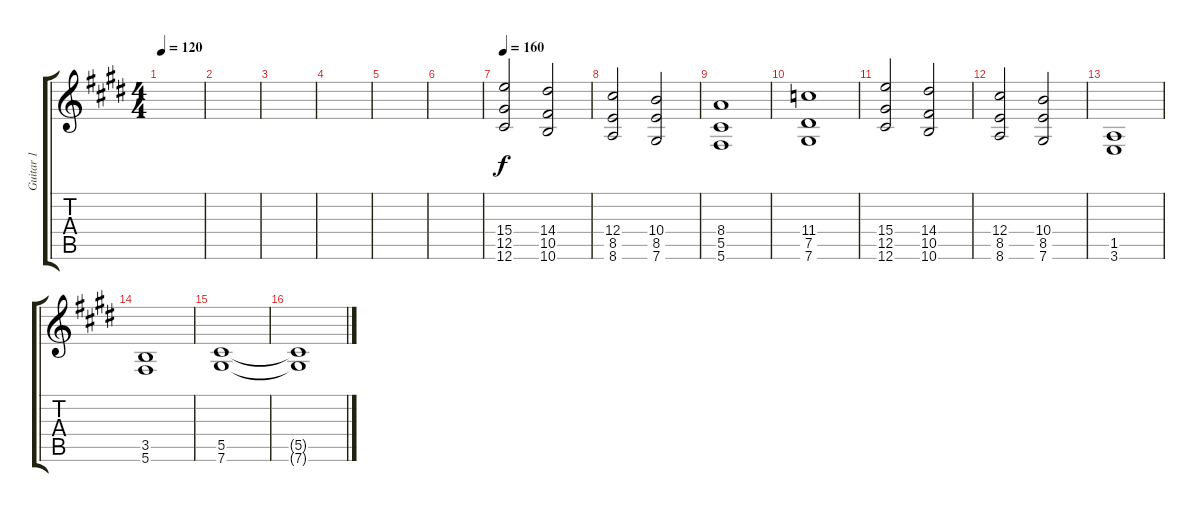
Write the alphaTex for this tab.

\track ("Guitar 1" "Guitar 1") {instrument overdrivenguitar}
\staff {score tabs}
\tuning (Eb4 Bb3 Gb3 Db3 Ab2 Db2) {hide}
\ts (4 4)
\tempo 120
\clef g2
\ks e
|
|
|
|
|
|
\tempo 160
(15.4 12.5 12.6).2 (14.4 10.5 10.6).2 |
(12.4 8.5 8.6).2 (10.4 8.5 7.6).2 |
(8.4 5.5 5.6).1 |
(11.4 7.5 7.6).1 |
(15.4 12.5 12.6).2 (14.4 10.5 10.6).2 |
(12.4 8.5 8.6).2 (10.4 8.5 7.6).2 |
(1.5 3.6).1 |
(3.5 5.6).1 |
(5.5 7.6).1 |
(5.5{t} 7.6{t}).1
